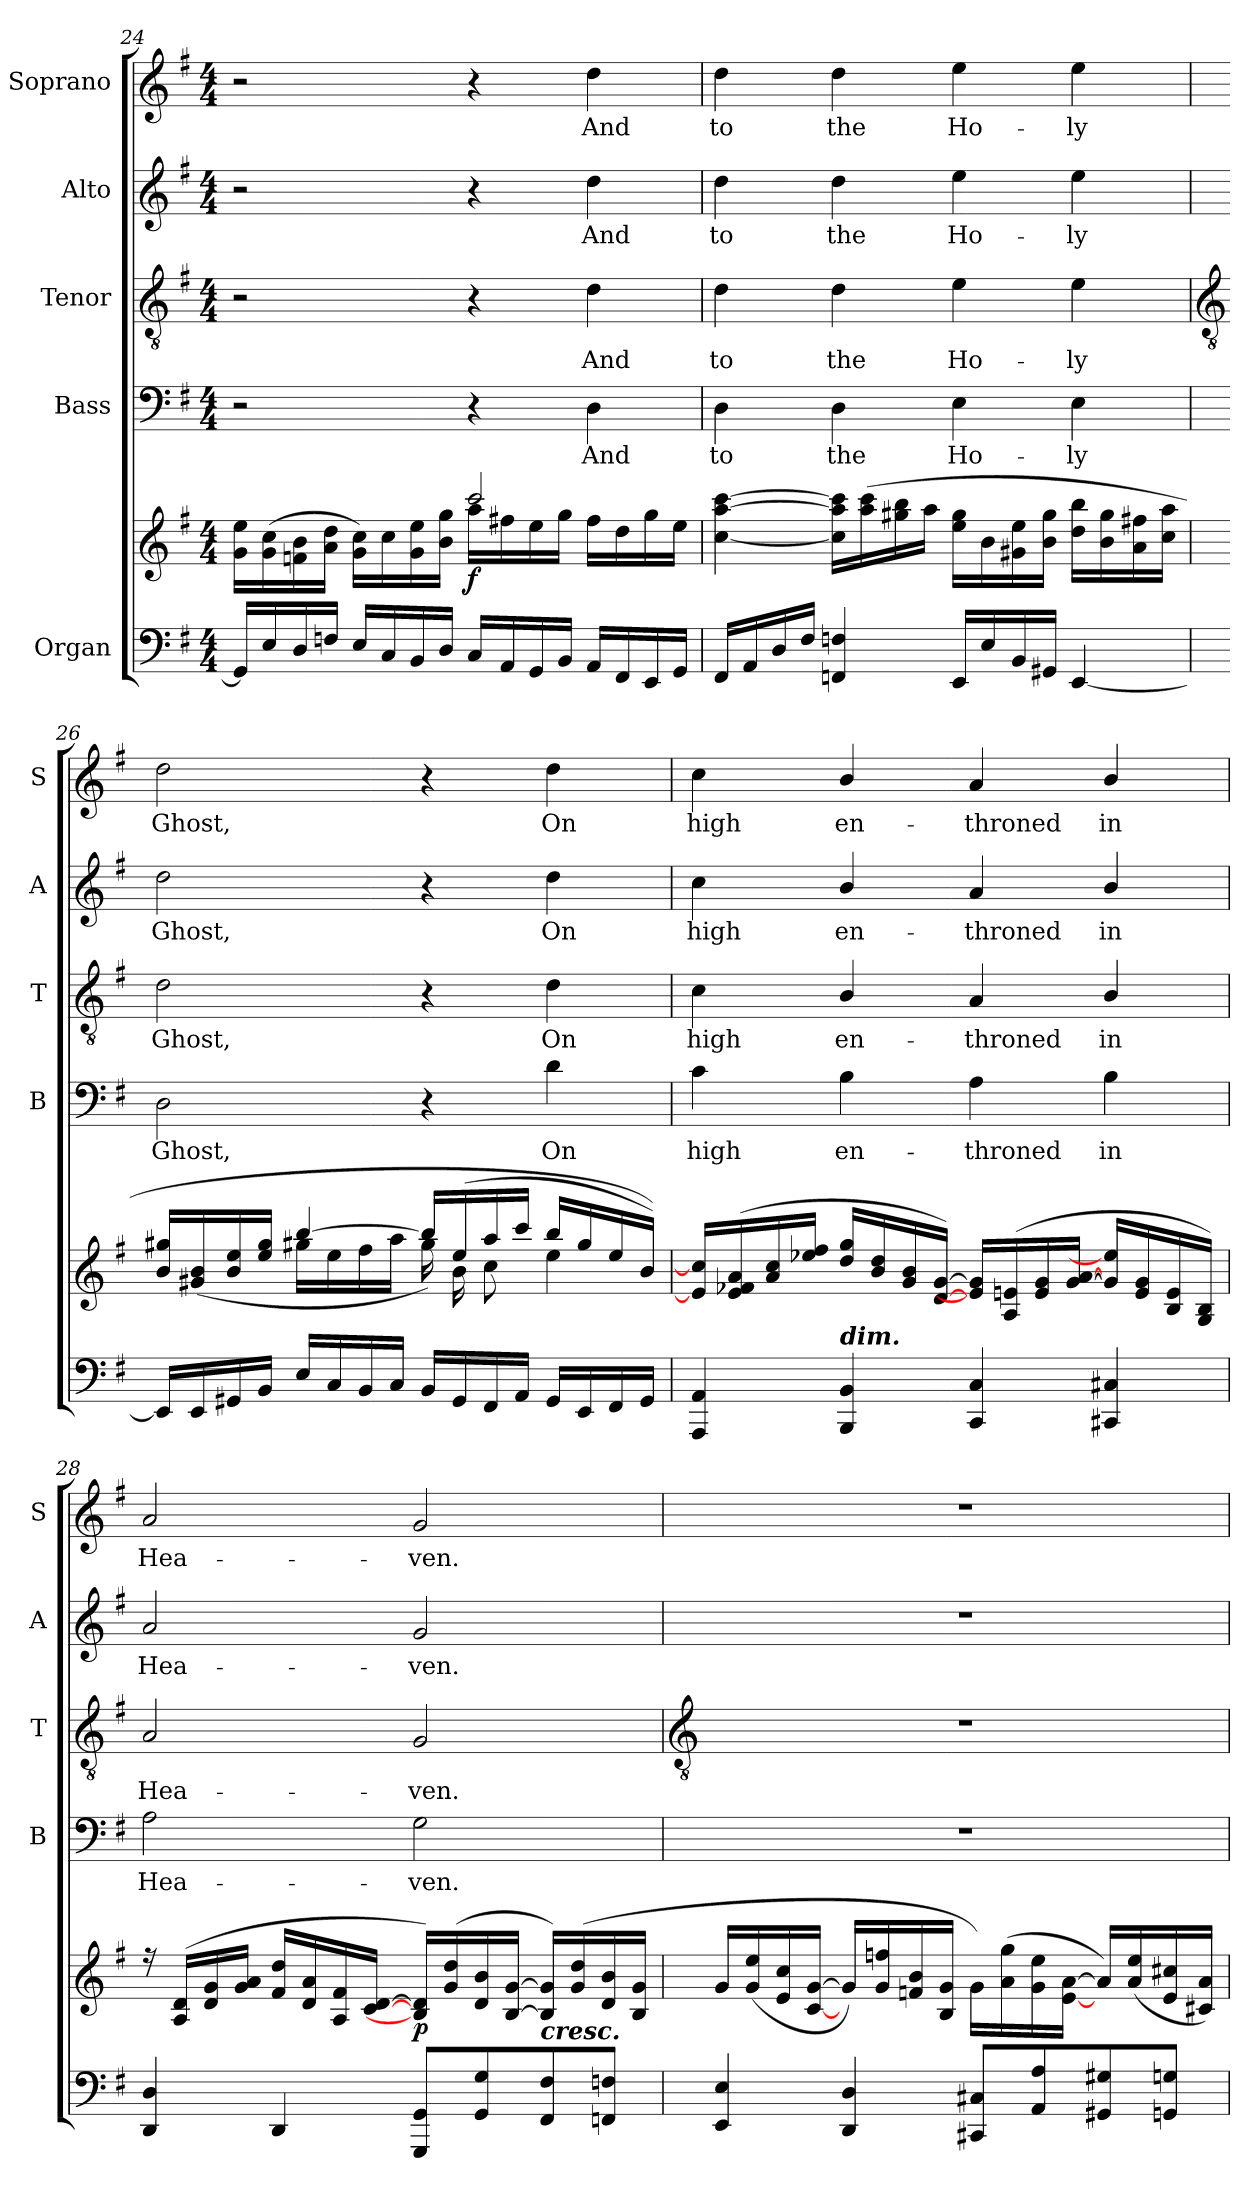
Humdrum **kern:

**kern	**kern	**dynam	**kern	**text	**kern	**text	**kern	**text	**kern	**text
*part5	*part5	*part5	*part4	*part4	*part3	*part3	*part2	*part2	*part1	*part1
*staff6	*staff5	*staff5/6	*staff4	*staff4	*staff3	*staff3	*staff2	*staff2	*staff1	*staff1
*I"Organ	*	*	*I"Bass	*	*I"Tenor	*	*I"Alto	*	*I"Soprano	*
*	*	*	*I'B	*	*I'T	*	*I'A	*	*I'S	*
*clefF4	*clefG2	*	*clefF4	*	*clefGv2	*	*clefG2	*	*clefG2	*
*k[f#]	*k[f#]	*	*k[f#]	*	*k[f#]	*	*k[f#]	*	*k[f#]	*
*G:	*G:	*	*G:	*	*G:	*	*G:	*	*G:	*
*M4/4	*M4/4	*	*M4/4	*	*M4/4	*	*M4/4	*	*M4/4	*
=24	=24	=24	=24	=24	=24	=24	=24	=24	=24	=24
*	*^	*	*	*	*	*	*	*	*	*
16GGLL]	16g\ 16ee\LL	2ryy	.	2r	.	2r	.	2r	.	2r	.
16E	(>16g\ 16cc\	.	.	.	.	.	.	.	.	.	.
16D	16fn\ 16b\	.	.	.	.	.	.	.	.	.	.
16FnJJ	16a\ 16dd\JJ	.	.	.	.	.	.	.	.	.	.
16ELL	16g\ 16cc\LL)	.	.	.	.	.	.	.	.	.	.
16C	16cc\	.	.	.	.	.	.	.	.	.	.
16BB	16g\ 16ee\	.	.	.	.	.	.	.	.	.	.
16DJJ	16b\ 16gg\JJ	.	.	.	.	.	.	.	.	.	.
!	!	!	!LO:DY:b	!	!	!	!	!	!	!	!
16CLL	2ccc/	16aaLL	f	4r	.	4r	.	4r	.	4r	.
16AA	.	16ff#X	.	.	.	.	.	.	.	.	.
16GG	.	16ee	.	.	.	.	.	.	.	.	.
16BBJJ	.	16ggJJ	.	.	.	.	.	.	.	.	.
!	!	!	!	!	!LO:LY:b	!	!LO:LY:b	!	!LO:LY:b	!	!LO:LY:b
16AALL	.	16ff#LL	.	4D	And	4d	And	4dd	And	4dd	And
16FF#	.	16dd	.	.	.	.	.	.	.	.	.
16EE	.	16gg	.	.	.	.	.	.	.	.	.
16GGJJ	.	16eeJJ	.	.	.	.	.	.	.	.	.
=25	=25	=25	=25	=25	=25	=25	=25	=25	=25	=25	=25
!	!	!	!	!	!LO:LY:b	!	!LO:LY:b	!	!LO:LY:b	!	!LO:LY:b
16FF#LL	[4cc\ [4aa\ [4ccc\	2ryy	.	4D	to	4d	to	4dd	to	4dd	to
16AA	.	.	.	.	.	.	.	.	.	.	.
16D	.	.	.	.	.	.	.	.	.	.	.
16F#JJ	.	.	.	.	.	.	.	.	.	.	.
!	!	!	!	!	!LO:LY:b	!	!LO:LY:b	!	!LO:LY:b	!	!LO:LY:b
4FFn 4Fn	16cc\] 16aa\] 16ccc\]LL	.	.	4D	the	4d	the	4dd	the	4dd	the
.	(>16aa\ 16ccc\	.	.	.	.	.	.	.	.	.	.
.	16gg#X\ 16bb\	.	.	.	.	.	.	.	.	.	.
.	16aa\JJ	.	.	.	.	.	.	.	.	.	.
!	!	!	!	!	!LO:LY:b	!	!LO:LY:b	!	!LO:LY:b	!	!LO:LY:b
16EELL	16ee\ 16gg#\LL	2ryy	.	4E	Ho-	4e	Ho-	4ee	Ho-	4ee	Ho-
16E	16b\	.	.	.	.	.	.	.	.	.	.
16BB	16g#X\ 16ee\	.	.	.	.	.	.	.	.	.	.
16GG#XJJ	16b\ 16gg#\JJ	.	.	.	.	.	.	.	.	.	.
!	!	!	!	!	!LO:LY:b	!	!LO:LY:b	!	!LO:LY:b	!	!LO:LY:b
[4EE	16dd\ 16bb\LL	.	.	4E	-ly	4e	-ly	4ee	-ly	4ee	-ly
.	16b\ 16gg#\	.	.	.	.	.	.	.	.	.	.
.	16a\ 16ff#X\	.	.	.	.	.	.	.	.	.	.
.	16cc\ 16aa\JJ	.	.	.	.	.	.	.	.	.	.
!!LO:LB:g=z
=26	=26	=26	=26	=26	=26	=26	=26	=26	=26	=26	=26
*	*	*	*	*	*	*clefGv2	*	*	*	*	*
!	!	!	!	!	!LO:LY:b	!	!LO:LY:b	!	!LO:LY:b	!	!LO:LY:b
16EELL]	16b/ 16gg#X/LL	4ryy	.	2D	Ghost,	2d	Ghost,	2dd	Ghost,	2dd	Ghost,
16EE	(>16g#X/ 16b/	.	.	.	.	.	.	.	.	.	.
16GG#X	16b/ 16ee/	.	.	.	.	.	.	.	.	.	.
16BBJJ	16ee/ 16gg#/JJ	.	.	.	.	.	.	.	.	.	.
16ELL	[4bb/	16gg#X\LL	.	.	.	.	.	.	.	.	.
16C	.	16ee\	.	.	.	.	.	.	.	.	.
16BB	.	16ff#\	.	.	.	.	.	.	.	.	.
16CJJ	.	16aa\JJ	.	.	.	.	.	.	.	.	.
16BBLL	16bb/LL])	16gg#\LL	.	4r	.	4r	.	4r	.	4r	.
16GG#	(<16ee/	16b\	.	.	.	.	.	.	.	.	.
16FF#	16aa/	8cc\J	.	.	.	.	.	.	.	.	.
16AAJJ	16ccc/JJ	.	.	.	.	.	.	.	.	.	.
!	!	!	!	!	!LO:LY:b	!	!LO:LY:b	!	!LO:LY:b	!	!LO:LY:b
16GG#LL	16bb/LL	4ee\	.	4d	On	4d	On	4dd	On	4dd	On
16EE	16gg#/	.	.	.	.	.	.	.	.	.	.
16FF#	16ee/	.	.	.	.	.	.	.	.	.	.
16GG#JJ	16b/JJ))	.	.	.	.	.	.	.	.	.	.
=27	=27	=27	=27	=27	=27	=27	=27	=27	=27	=27	=27
!	!	!	!	!	!LO:LY:b	!	!LO:LY:b	!	!LO:LY:b	!	!LO:LY:b
4AAA 4AA	16e] 16cc]LL	1ryy	.	4c	high	4c	high	4cc	high	4cc	high
.	(>16e 16f-X 16a	.	.	.	.	.	.	.	.	.	.
.	16a 16cc	.	.	.	.	.	.	.	.	.	.
.	16ee-X 16ff#JJ	.	.	.	.	.	.	.	.	.	.
!LO:TX:a:Bi:t=dim.	!	!	!	!	!	!	!	!	!	!	!
!	!	!	!	!	!LO:LY:b	!	!LO:LY:b	!	!LO:LY:b	!	!LO:LY:b
4BBB 4BB	16dd 16ggLL	.	.	4B	en-	4B/	en-	4b/	en-	4b/	en-
.	16b 16dd	.	.	.	.	.	.	.	.	.	.
.	16g 16b	.	.	.	.	.	.	.	.	.	.
.	[16d [16gJJ)	.	.	.	.	.	.	.	.	.	.
!	!	!	!	!	!LO:LY:b	!	!LO:LY:b	!	!LO:LY:b	!	!LO:LY:b
4CC 4C	16e] 16g]LL	.	.	4A	-throned	4A	-throned	4a	-throned	4a	-throned
.	(<16A 16en	.	.	.	.	.	.	.	.	.	.
.	16e 16g	.	.	.	.	.	.	.	.	.	.
.	[16g [16aJJ	.	.	.	.	.	.	.	.	.	.
!	!	!	!	!	!LO:LY:b	!	!LO:LY:b	!	!LO:LY:b	!	!LO:LY:b
4CC#X 4C#X	16g] 16ee-]LL	.	.	4B	in	4B/	in	4b/	in	4b/	in
.	16e 16g	.	.	.	.	.	.	.	.	.	.
.	16B 16e	.	.	.	.	.	.	.	.	.	.
.	16G 16BJJ)	.	.	.	.	.	.	.	.	.	.
=28	=28	=28	=28	=28	=28	=28	=28	=28	=28	=28	=28
!	!	!	!	!	!LO:LY:b	!	!LO:LY:b	!	!LO:LY:b	!	!LO:LY:b
4DD 4D	16r	1ryy	.	2A	Hea-	2A	Hea-	2a	Hea-	2a	Hea-
.	(<16A 16dLL	.	.	.	.	.	.	.	.	.	.
.	16d 16g	.	.	.	.	.	.	.	.	.	.
.	16g 16aJJ	.	.	.	.	.	.	.	.	.	.
4DD	16f# 16ddLL	.	.	.	.	.	.	.	.	.	.
.	16d 16a	.	.	.	.	.	.	.	.	.	.
.	16A 16f#	.	.	.	.	.	.	.	.	.	.
.	[16c [16dJJ	.	.	.	.	.	.	.	.	.	.
!	!	!	!LO:DY:b	!	!LO:LY:b	!	!LO:LY:b	!	!LO:LY:b	!	!LO:LY:b
8GGG 8GGL	16B] 16d]LL)	.	p	2G	-ven.	2G	-ven.	2g	-ven.	2g	-ven.
.	(<16g 16dd	.	.	.	.	.	.	.	.	.	.
8GG 8G	16d 16b	.	.	.	.	.	.	.	.	.	.
.	[16B [16gJJ	.	.	.	.	.	.	.	.	.	.
!	!LO:TX:b:Bi:t=cresc.	!	!	!	!	!	!	!	!	!	!
8FF# 8F#	16B] 16g]LL)	.	.	.	.	.	.	.	.	.	.
.	(<16g 16dd	.	.	.	.	.	.	.	.	.	.
8FFn 8FnJ	16d 16b	.	.	.	.	.	.	.	.	.	.
.	16B 16gJJ	.	.	.	.	.	.	.	.	.	.
*	*v	*v	*	*	*	*	*	*	*	*	*
!!LO:LB:g=z
=29	=29	=29	=29	=29	=29	=29	=29	=29	=29	=29
*	*	*	*	*	*clefGv2	*	*	*	*	*
4EE 4E	16gLL	.	1r	.	1r	.	1r	.	1r	.
.	(<16g 16ee	.	.	.	.	.	.	.	.	.
.	16e 16cc	.	.	.	.	.	.	.	.	.
.	[16c [16gJJ	.	.	.	.	.	.	.	.	.
4DD 4D	16gLL])	.	.	.	.	.	.	.	.	.
.	16g 16ffn	.	.	.	.	.	.	.	.	.
.	16fn 16b	.	.	.	.	.	.	.	.	.
.	16B 16gJJ	.	.	.	.	.	.	.	.	.
8CC#X 8C#XL	16gLL)	.	.	.	.	.	.	.	.	.
.	(>16a 16gg	.	.	.	.	.	.	.	.	.
8AA 8A	16g 16ee	.	.	.	.	.	.	.	.	.
.	[16e [16aJJ	.	.	.	.	.	.	.	.	.
8GG#X 8G#X	16aLL])	.	.	.	.	.	.	.	.	.
.	(<16a 16ee	.	.	.	.	.	.	.	.	.
8GGn 8GnJ	16e 16cc#X	.	.	.	.	.	.	.	.	.
.	16c#X 16aJJ)	.	.	.	.	.	.	.	.	.
=	=	=	=	=	=	=	=	=	=	=
*-	*-	*-	*-	*-	*-	*-	*-	*-	*-	*-
